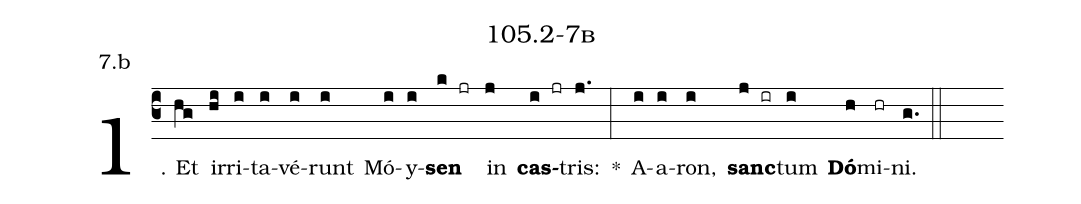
name: 105.2-7b;
annotation: 7.b;
%%
(c3)1. Et(hg) ir(hi)ri(i)ta(i)vé(i)runt(i) Mó(i)y(i)<b>sen</b>(k jr) in(j) <b>cas</b>(i jr)tris:(j.) *(:) A(i)a(i)ron,(i) <b>sanc</b>(j ir)tum(i) <b>Dó</b>(h)mi(hr)ni.(g.) (::)


%E(i) u(i) o(j) u(i) a(h) e.(g.) (::)
